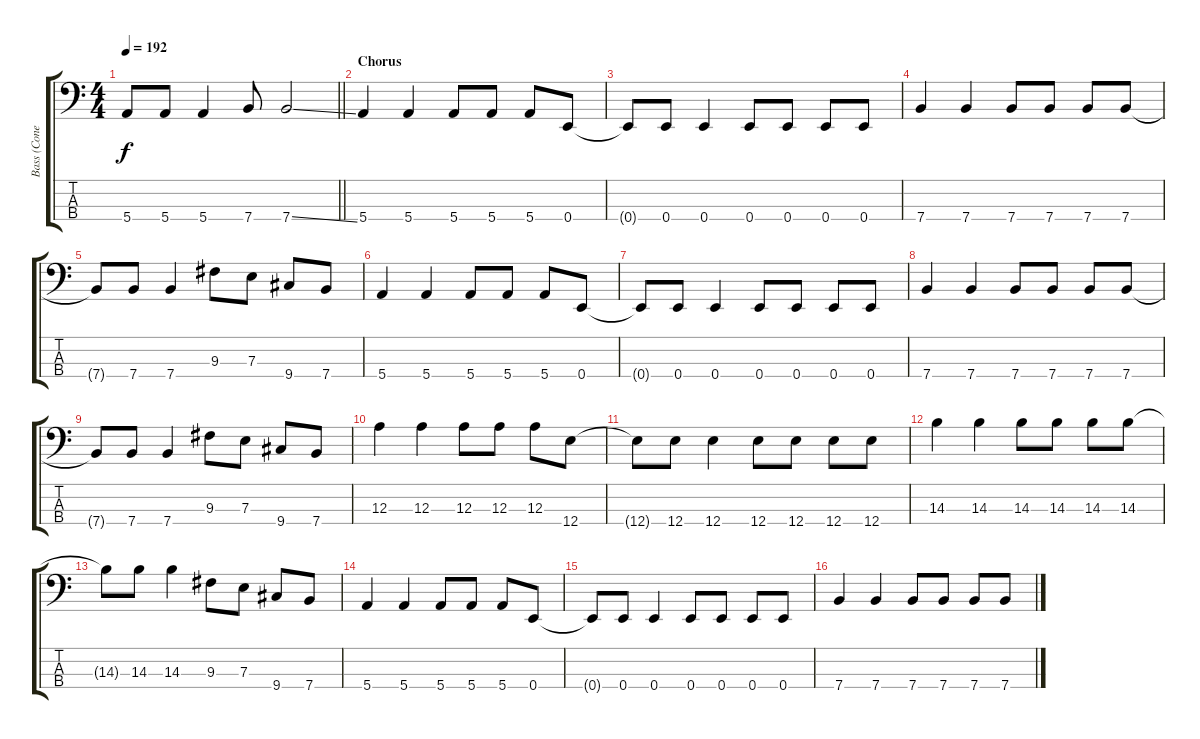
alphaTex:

\track ("Bass (Cone)" "Bass (Cone") {instrument electricbasspick}
\staff {score tabs}
\tuning (G2 D2 A1 E1) {hide}
\ts (4 4)
\tempo 192
\clef f4
\barLineRight lightlight
\ks c
5.4{t}.8{dy f} 5.4.8 5.4.4 7.4.8 7.4{ss}.2 |
\section ("" "Chorus")
5.4.4 5.4.4 5.4.8 5.4.8 5.4.8 0.4.8 |
0.4{t}.8 0.4.8 0.4.4 0.4.8 0.4.8 0.4.8 0.4.8 |
7.4.4 7.4.4 7.4.8 7.4.8 7.4.8 7.4.8 |
7.4{t}.8 7.4.8 7.4.4 9.3.8 7.3.8 9.4.8 7.4.8 |
5.4.4 5.4.4 5.4.8 5.4.8 5.4.8 0.4.8 |
0.4{t}.8 0.4.8 0.4.4 0.4.8 0.4.8 0.4.8 0.4.8 |
7.4.4 7.4.4 7.4.8 7.4.8 7.4.8 7.4.8 |
7.4{t}.8 7.4.8 7.4.4 9.3.8 7.3.8 9.4.8 7.4.8 |
12.3.4 12.3.4 12.3.8 12.3.8 12.3.8 12.4.8 |
12.4{t}.8 12.4.8 12.4.4 12.4.8 12.4.8 12.4.8 12.4.8 |
14.3.4 14.3.4 14.3.8 14.3.8 14.3.8 14.3.8 |
14.3{t}.8 14.3.8 14.3.4 9.3.8 7.3.8 9.4.8 7.4.8 |
5.4.4 5.4.4 5.4.8 5.4.8 5.4.8 0.4.8 |
0.4{t}.8 0.4.8 0.4.4 0.4.8 0.4.8 0.4.8 0.4.8 |
7.4.4 7.4.4 7.4.8 7.4.8 7.4.8 7.4.8
